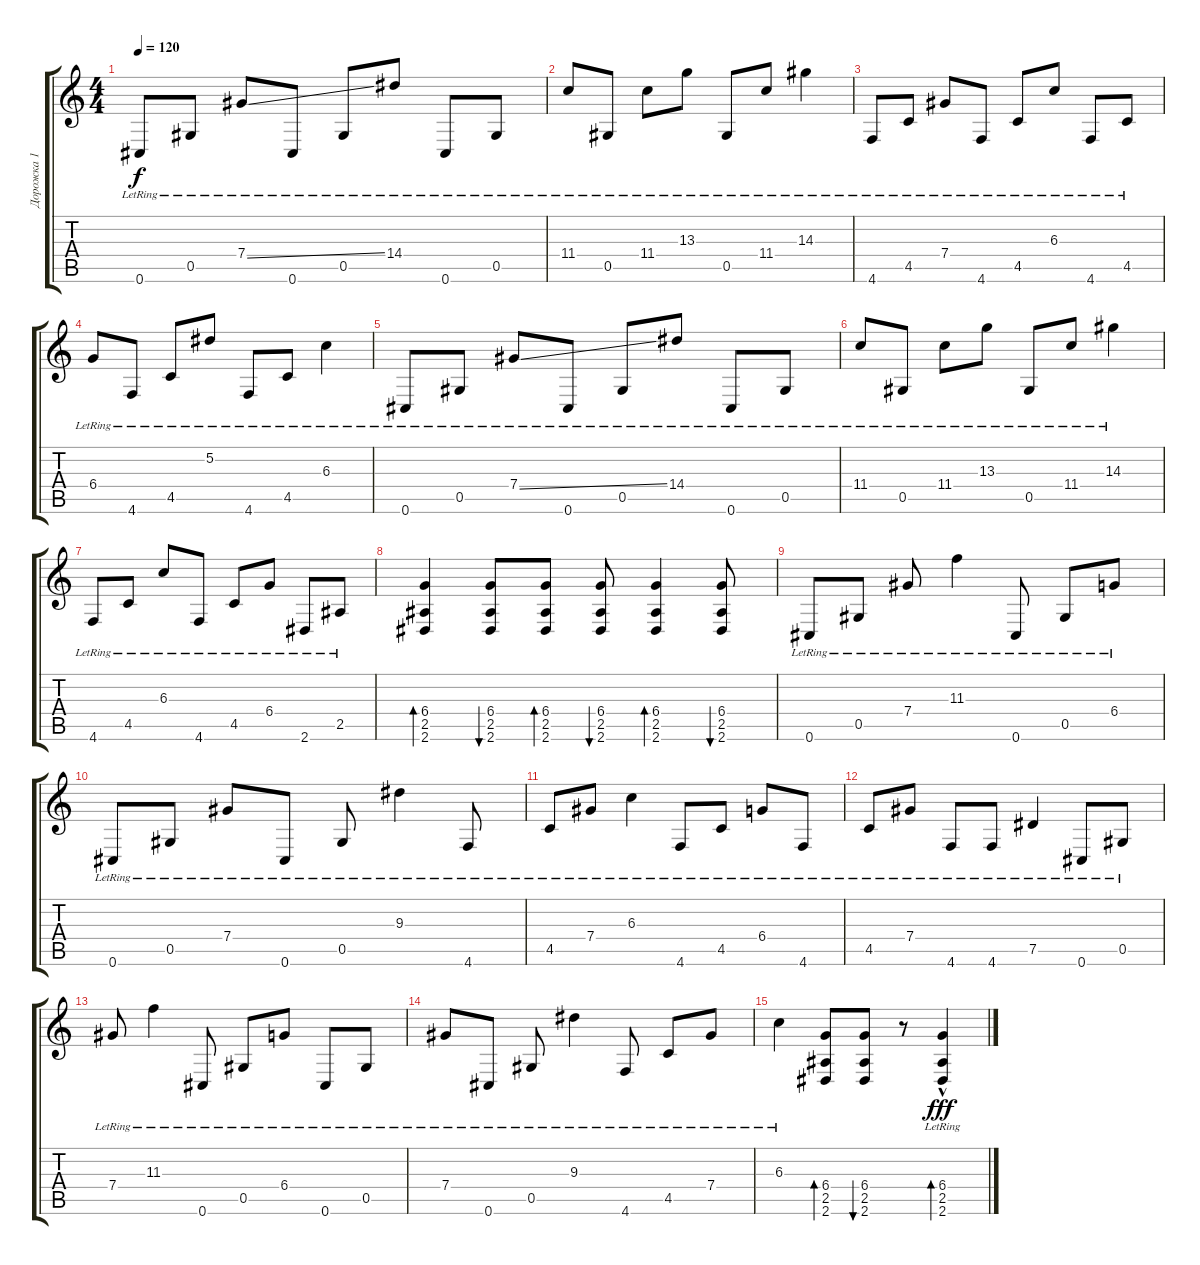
\track ("Дорожка 1" "Дорожка 1") {instrument acousticguitarsteel}
\staff {score tabs}
\tuning (Eb4 Bb3 Gb3 Db3 Ab2 Db2) {hide}
\ts (4 4)
\tempo 120
\clef g2
\ks aminor
0.6{lr}.8{dy f} 0.5{lr}.8 7.4{ss lr}.8 0.6{lr}.8 0.5{lr}.8 14.4{lr}.8 0.6{lr}.8 0.5{lr}.8 |
11.4{lr}.8 0.5{lr}.8 11.4{lr}.8 13.3{lr}.8 0.5{lr}.8 11.4{lr}.8 14.3{lr}.4 |
4.6{lr}.8 4.5{lr}.8 7.4{lr}.8 4.6{lr}.8 4.5{lr}.8 6.3{lr}.8 4.6{lr}.8 4.5{lr}.8 |
6.4{lr}.8 4.6{lr}.8 4.5{lr}.8 5.2{lr}.8 4.6{lr}.8 4.5{lr}.8 6.3{lr}.4 |
0.6{lr}.8 0.5{lr}.8 7.4{ss lr}.8 0.6{lr}.8 0.5{lr}.8 14.4{lr}.8 0.6{lr}.8 0.5{lr}.8 |
11.4{lr}.8 0.5{lr}.8 11.4{lr}.8 13.3{lr}.8 0.5{lr}.8 11.4{lr}.8 14.3{lr}.4 |
4.6{lr}.8 4.5{lr}.8 6.3{lr}.8 4.6{lr}.8 4.5{lr}.8 6.4{lr}.8 2.6{lr}.8 2.5{lr}.8 |
(6.4 2.5 2.6).4{bd 60} (6.4 2.5 2.6).8{bu 60} (6.4 2.5 2.6).8{bd 60} (6.4 2.5 2.6).8{bu 60} (6.4 2.5 2.6).4{bd 60} (6.4 2.5 2.6).8{bu 60} |
0.6{lr}.8 0.5{lr}.8 7.4{lr}.8 11.3{lr}.4 0.6{lr}.8 0.5{lr}.8 6.4{lr}.8 |
0.6{lr}.8 0.5{lr}.8 7.4{lr}.8 0.6{lr}.8 0.5{lr}.8 9.3{lr}.4 4.6{lr}.8 |
4.5{lr}.8 7.4{lr}.8 6.3{lr}.4 4.6{lr}.8 4.5{lr}.8 6.4{lr}.8 4.6{lr}.8 |
4.5{lr}.8 7.4{lr}.8 4.6{lr}.8 4.6{lr}.8 7.5{lr}.4 0.6{lr}.8 0.5{lr}.8 |
7.4{lr}.8 11.3{lr}.4 0.6{lr}.8 0.5{lr}.8 6.4{lr}.8 0.6{lr}.8 0.5{lr}.8 |
7.4{lr}.8 0.6{lr}.8 0.5{lr}.8 9.3{lr}.4 4.6{lr}.8 4.5{lr}.8 7.4{lr}.8 |
6.3{lr}.4 (6.4 2.5 2.6).8{bd 60} (6.4 2.5 2.6).8{bu 60} r.8 (6.4{hac lr} 2.5{hac lr} 2.6{hac lr}).4{bd 60 dy fff}
